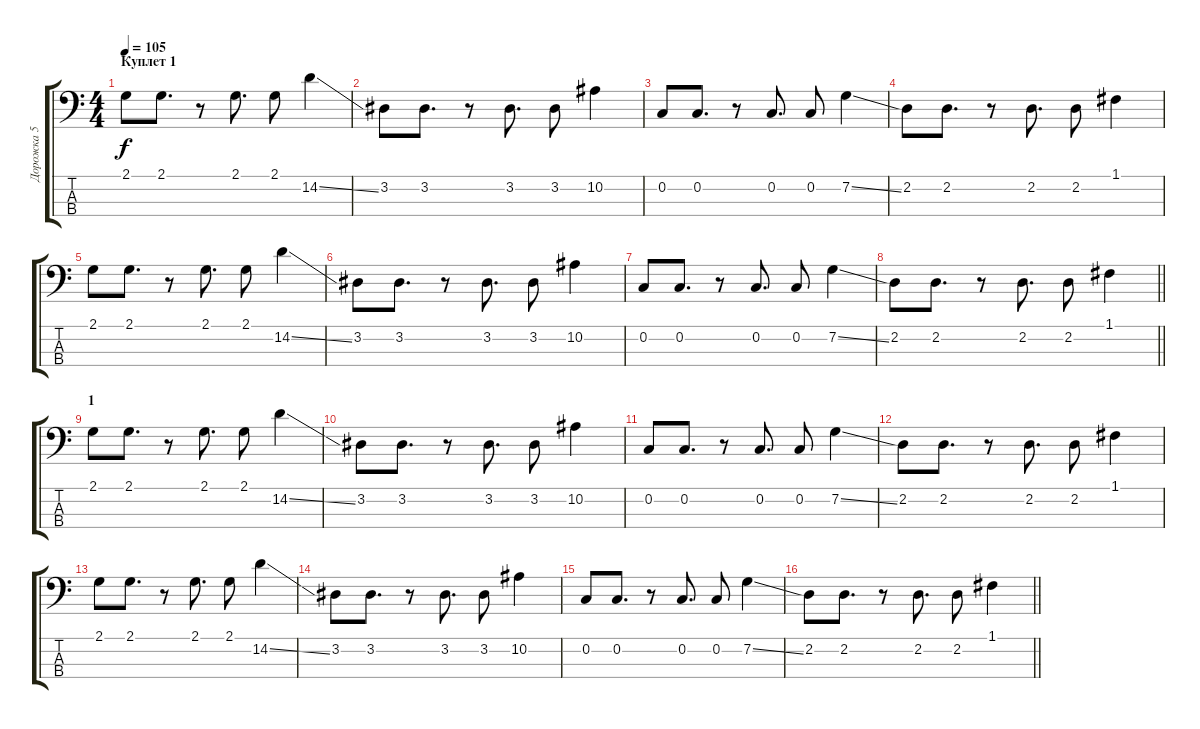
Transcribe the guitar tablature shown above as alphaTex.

\track ("Дорожка 5" "Дорожка 5") {instrument electricbassfinger}
\staff {score tabs}
\tuning (F2 C2 G1 C1) {hide}
\ts (4 4)
\section ("" "Куплет 1")
\tempo 105
\clef f4
\ks c
2.1.8{dy f} 2.1.8{d} r.8 2.1.8{d} 2.1.8 14.2{ss}.4 |
3.2.8 3.2.8{d} r.8 3.2.8{d} 3.2.8 10.2.4 |
0.2.8 0.2.8{d} r.8 0.2.8{d} 0.2.8 7.2{ss}.4 |
2.2.8 2.2.8{d} r.8 2.2.8{d} 2.2.8 1.1.4 |
2.1.8 2.1.8{d} r.8 2.1.8{d} 2.1.8 14.2{ss}.4 |
3.2.8 3.2.8{d} r.8 3.2.8{d} 3.2.8 10.2.4 |
0.2.8 0.2.8{d} r.8 0.2.8{d} 0.2.8 7.2{ss}.4 |
\barLineRight lightlight
2.2.8 2.2.8{d} r.8 2.2.8{d} 2.2.8 1.1.4 |
\section ("" "1")
2.1.8 2.1.8{d} r.8 2.1.8{d} 2.1.8 14.2{ss}.4 |
3.2.8 3.2.8{d} r.8 3.2.8{d} 3.2.8 10.2.4 |
0.2.8 0.2.8{d} r.8 0.2.8{d} 0.2.8 7.2{ss}.4 |
2.2.8 2.2.8{d} r.8 2.2.8{d} 2.2.8 1.1.4 |
2.1.8 2.1.8{d} r.8 2.1.8{d} 2.1.8 14.2{ss}.4 |
3.2.8 3.2.8{d} r.8 3.2.8{d} 3.2.8 10.2.4 |
0.2.8 0.2.8{d} r.8 0.2.8{d} 0.2.8 7.2{ss}.4 |
\barLineRight lightlight
2.2.8 2.2.8{d} r.8 2.2.8{d} 2.2.8 1.1.4
